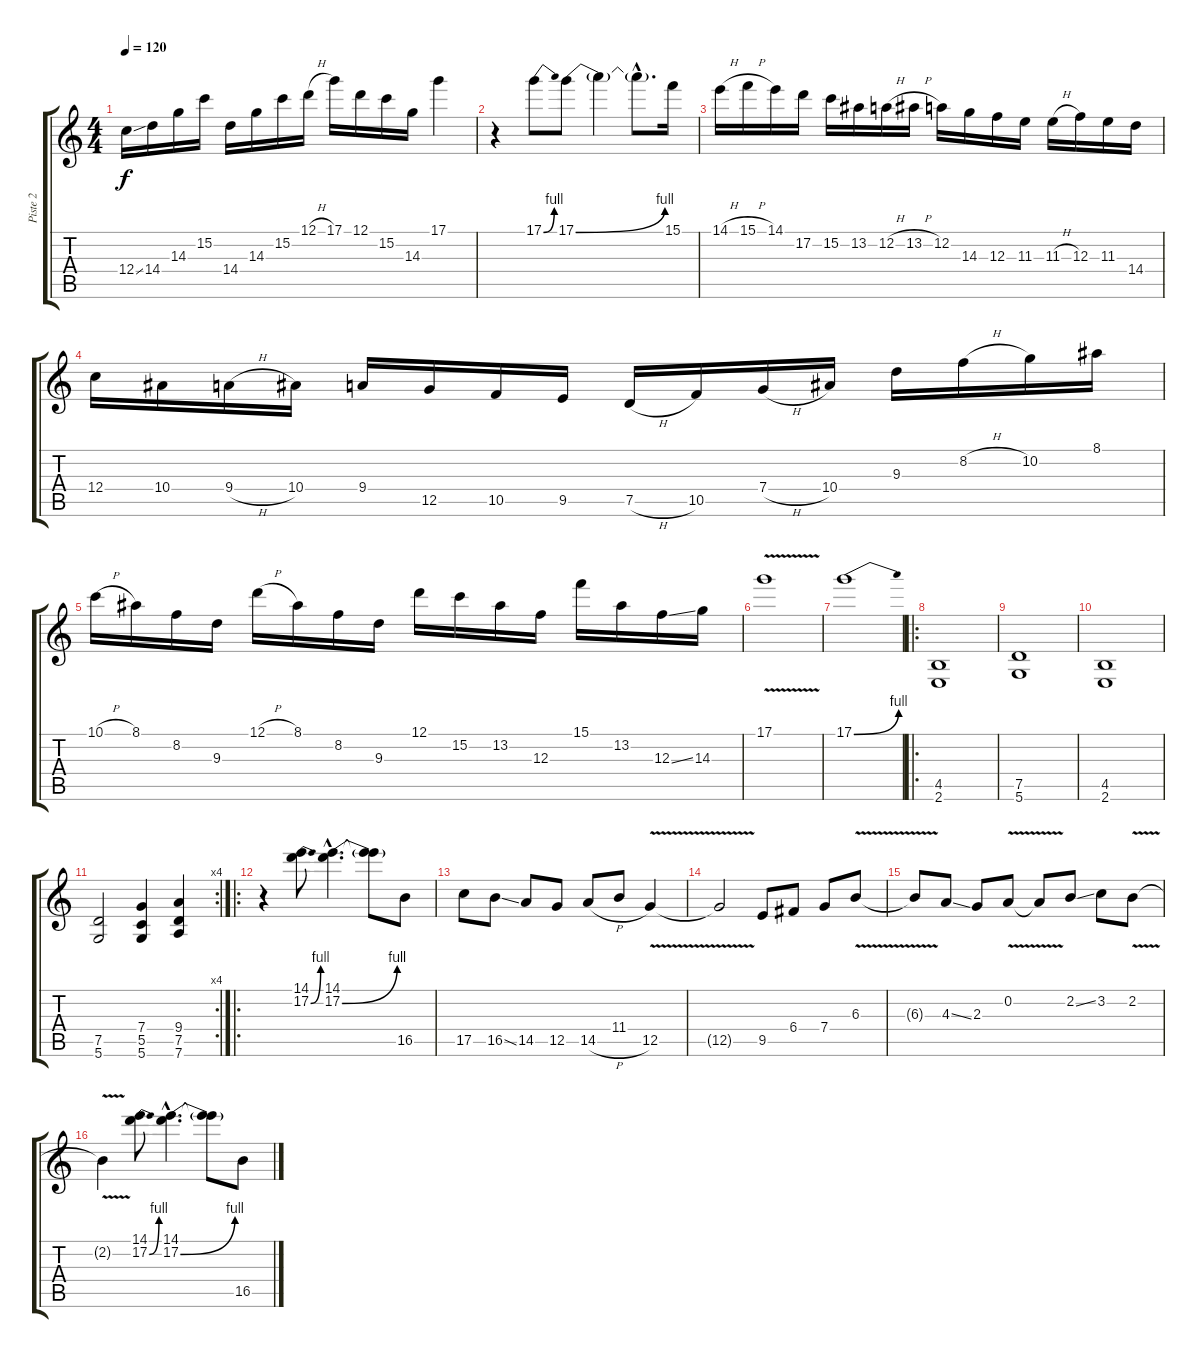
\track ("Piste 2" "Piste 2") {instrument overdrivenguitar}
\staff {score tabs}
\tuning (D4 A3 F3 C3 G2 D2) {hide}
\ts (4 4)
\tempo 120
\clef g2
\ks c
12.4{ss}.16{dy f} 14.4.16 14.3.16 15.2.16 14.4.16 14.3.16 15.2.16 12.1{h}.16 17.1.16 12.1.16 15.2.16 14.3.16 17.1.4 |
r.4 17.1{be (bend 0 0 60 4)}.8 17.1{be (bend 0 0 60 4)}.8 17.1{t}.4 17.1{hac t}.8{d} 15.1.16 |
14.1{h}.16 15.1{h}.16 14.1.16 17.2.16 15.2.16 13.2.16 12.2{h}.16 13.2{h}.16 12.2.16 14.3.16 12.3.16 11.3.16 11.3{h}.16 12.3.16 11.3.16 14.4.16 |
12.4.16 10.4.16 9.4{h}.16 10.4.16 9.4.16 12.5.16 10.5.16 9.5.16 7.5{h}.16 10.5.16 7.4{h}.16 10.4.16 9.3.16 8.2{h}.16 10.2.16 8.1.16 |
10.1{h}.16 8.1.16 8.2.16 9.3.16 12.1{h}.16 8.1.16 8.2.16 9.3.16 12.1.16 15.2.16 13.2.16 12.3.16 15.1.16 13.2.16 12.3{ss}.16 14.3.16 |
17.1{v}.1 |
17.1{be (bend 0 0 60 4)}.1 |
\ro
(4.5 2.6).1 |
(7.5 5.6).1 |
(4.5 2.6).1 |
\rc 4
(7.5 5.6).2 (7.4 5.5 5.6).4 (9.4 7.5 7.6).4 |
\ro
r.4 (14.1 17.2{be (bend 0 0 60 4)}).8 (14.1{hac} 17.2{be (bend 0 0 60 4) hac}).4{d} (14.1{t} 17.2{t}).8 16.5.8 |
17.5.8 16.5{ss}.8 14.5.8 12.5.8 14.5{h}.8 11.4.8 12.5{v}.4 |
12.5{t}.2 9.5.8 6.4.8 7.4.8 6.3{v}.8 |
6.3{t}.8 4.3{ss}.8 2.3.8 0.2{v}.8 0.2{t}.8 2.2{ss}.8 3.2.8 2.2{v}.8 |
2.2{t}.4 (14.1 17.2{be (bend 0 0 60 4)}).8 (14.1{hac} 17.2{be (bend 0 0 60 4) hac}).4{d} (14.1{t} 17.2{t}).8 16.5.8
